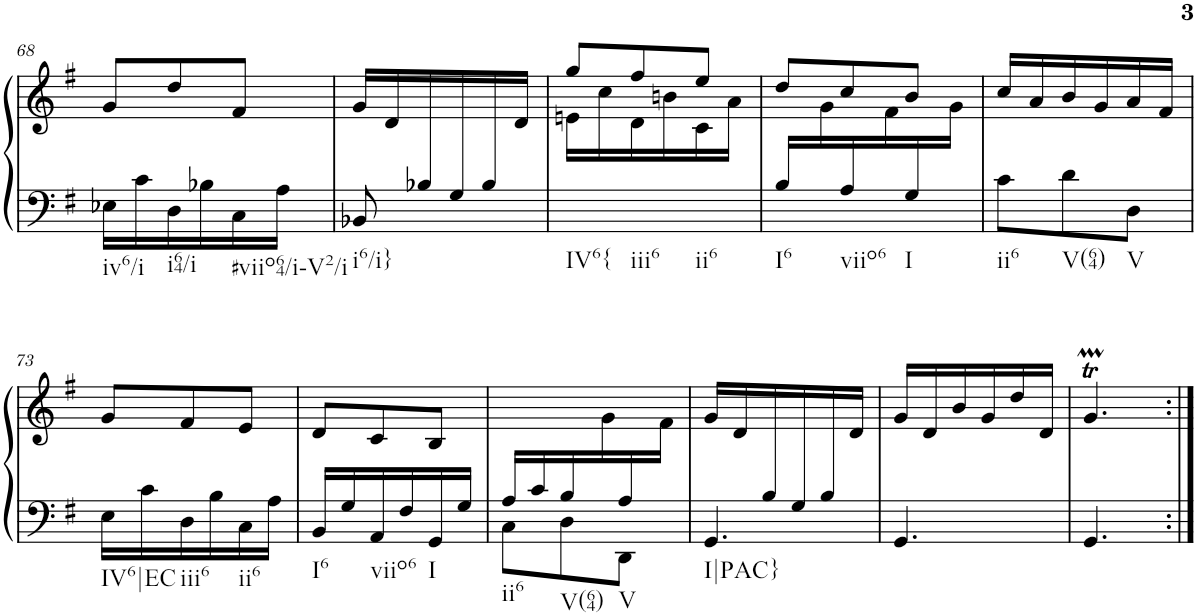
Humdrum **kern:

**kern	**kern
*part1	*part1
*staff2	*staff1
*I"Piano	*
*I'Pno.	*
!!LO:PB:g=z
*clefF4	*clefG2
*k[f#]	*k[f#]
*M3/8	*M3/8
=68	=68
!LO:TX:b:t=iv6/i	!
16E-X\LL	8g/L
16c\	.
!LO:TX:b:t=i64/i	!
16D\	8dd/
16B-X\	.
!LO:TX:b:t=#viio64/i-V2/i	!
16C\	8f#/J
16A\JJ	.
=69	=69
*^	*
!LO:TX:b:t=i6/i}	!	!
8ryy	8BB-X/	16g/LL
.	.	16d/
16B-X/	8ryy	8.ryy
16G/	.	.
16B-/	8ryy	.
16ryy	.	16d/JJ
*v	*v	*
=70	=70
*	*^
!LO:TX:b:t=IV6{	!	!
8ryy	8gg/L	16en\LL
.	.	16cc\
!LO:TX:b:t=iii6	!	!
8ryy	8ff#/	16d\
.	.	16bn\
!LO:TX:b:t=ii6	!	!
8ryy	8ee/J	16c\
.	.	16a\JJ
=71	=71	=71
!LO:TX:b:t=I6	!	!
16B/LL	8dd/L	16ryy
16ryy	.	16g\
!LO:TX:b:t=viio6	!	!
16A/	8cc/	16ryy
16ryy	.	16f#\
!LO:TX:b:t=I	!	!
16G/	8b/J	16ryy
16ryy	.	16g\JJ
=72	=72	=72
!LO:TX:b:t=ii6	!	!
*	*v	*v
8c\L	16cc/LL
.	16a/
!LO:TX:b:t=V(64)	!
8d\	16b/
.	16g/
!LO:TX:b:t=V	!
8D\J	16a/
.	16f#/JJ
!!LO:LB:g=z
=73	=73
!LO:TX:b:t=IV6|EC	!
16E\LL	8g/L
16c\	.
!LO:TX:b:t=iii6	!
16D\	8f#/
16B\	.
!LO:TX:b:t=ii6	!
16C\	8e/J
16A\JJ	.
=74	=74
!LO:TX:b:t=I6	!
16BB/LL	8d/L
16G/	.
!LO:TX:b:t=viio6	!
16AA/	8c/
16F#/	.
!LO:TX:b:t=I	!
16GG/	8B/J
16G/JJ	.
=75	=75
*^	*
!LO:TX:b:t=ii6	!	!
16A/LL	8C\L	8.ryy
16c/	.	.
!LO:TX:b:t=V(64)	!	!
16B/	8D\	.
16ryy	.	16g\
!LO:TX:b:t=V	!	!
16A/	8DD\J	16ryy
16ryy	.	16f#\JJ
=76	=76	=76
!LO:TX:b:t=I|PAC}	!	!
8ryy	4.GG/	16g/LL
.	.	16d/
16B/	.	16ryy
16G/	.	16ryy
16B/	.	16ryy
16ryy	.	16d/JJ
*v	*v	*
=77	=77
4.GG/	16g/LL
.	16d/
.	16b/
.	16g/
.	16dd/
.	16d/JJ
=78	=78
4.GG/	4.gMT/
=:|!	=:|!
*-	*-
